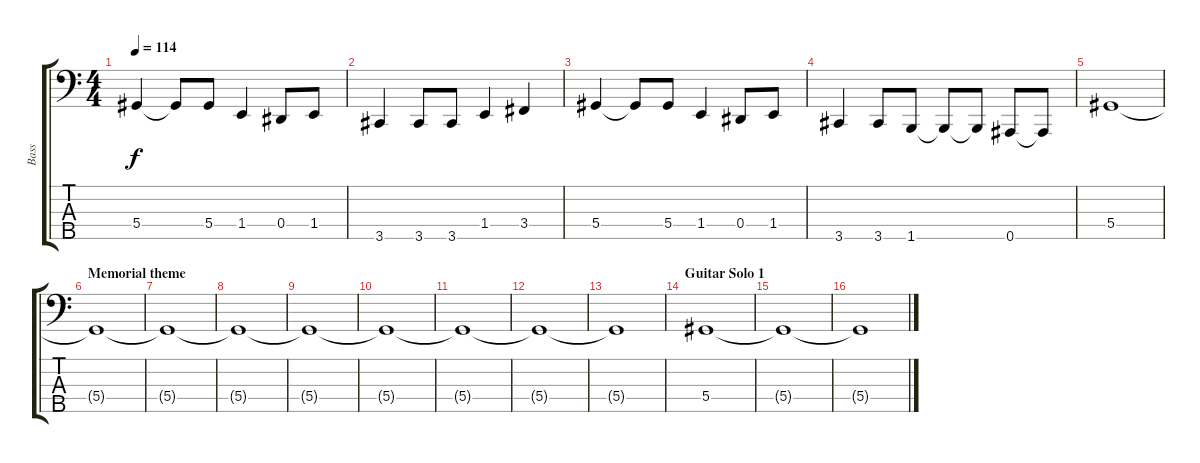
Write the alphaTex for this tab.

\track ("Bass" "Bass") {instrument electricbassfinger}
\staff {score tabs}
\tuning (Gb2 Db2 Ab1 Eb1 Bb0) {hide}
\ts (4 4)
\tempo 114
\clef f4
\ks c
5.4.4{dy f} 5.4{t}.8 5.4.8 1.4.4 0.4.8 1.4.8 |
3.5.4 3.5.8 3.5.8 1.4.4 3.4.4 |
5.4.4 5.4{t}.8 5.4.8 1.4.4 0.4.8 1.4.8 |
3.5.4 3.5.8 1.5.8 1.5{t}.8 1.5{t}.8 0.5.8 0.5{t}.8 |
5.4.1 |
\section ("" "Memorial theme")
5.4{t}.1 |
5.4{t}.1 |
5.4{t}.1 |
5.4{t}.1 |
5.4{t}.1 |
5.4{t}.1 |
5.4{t}.1 |
5.4{t}.1 |
\section ("" "Guitar Solo 1")
5.4.1 |
5.4{t}.1 |
5.4{t}.1
